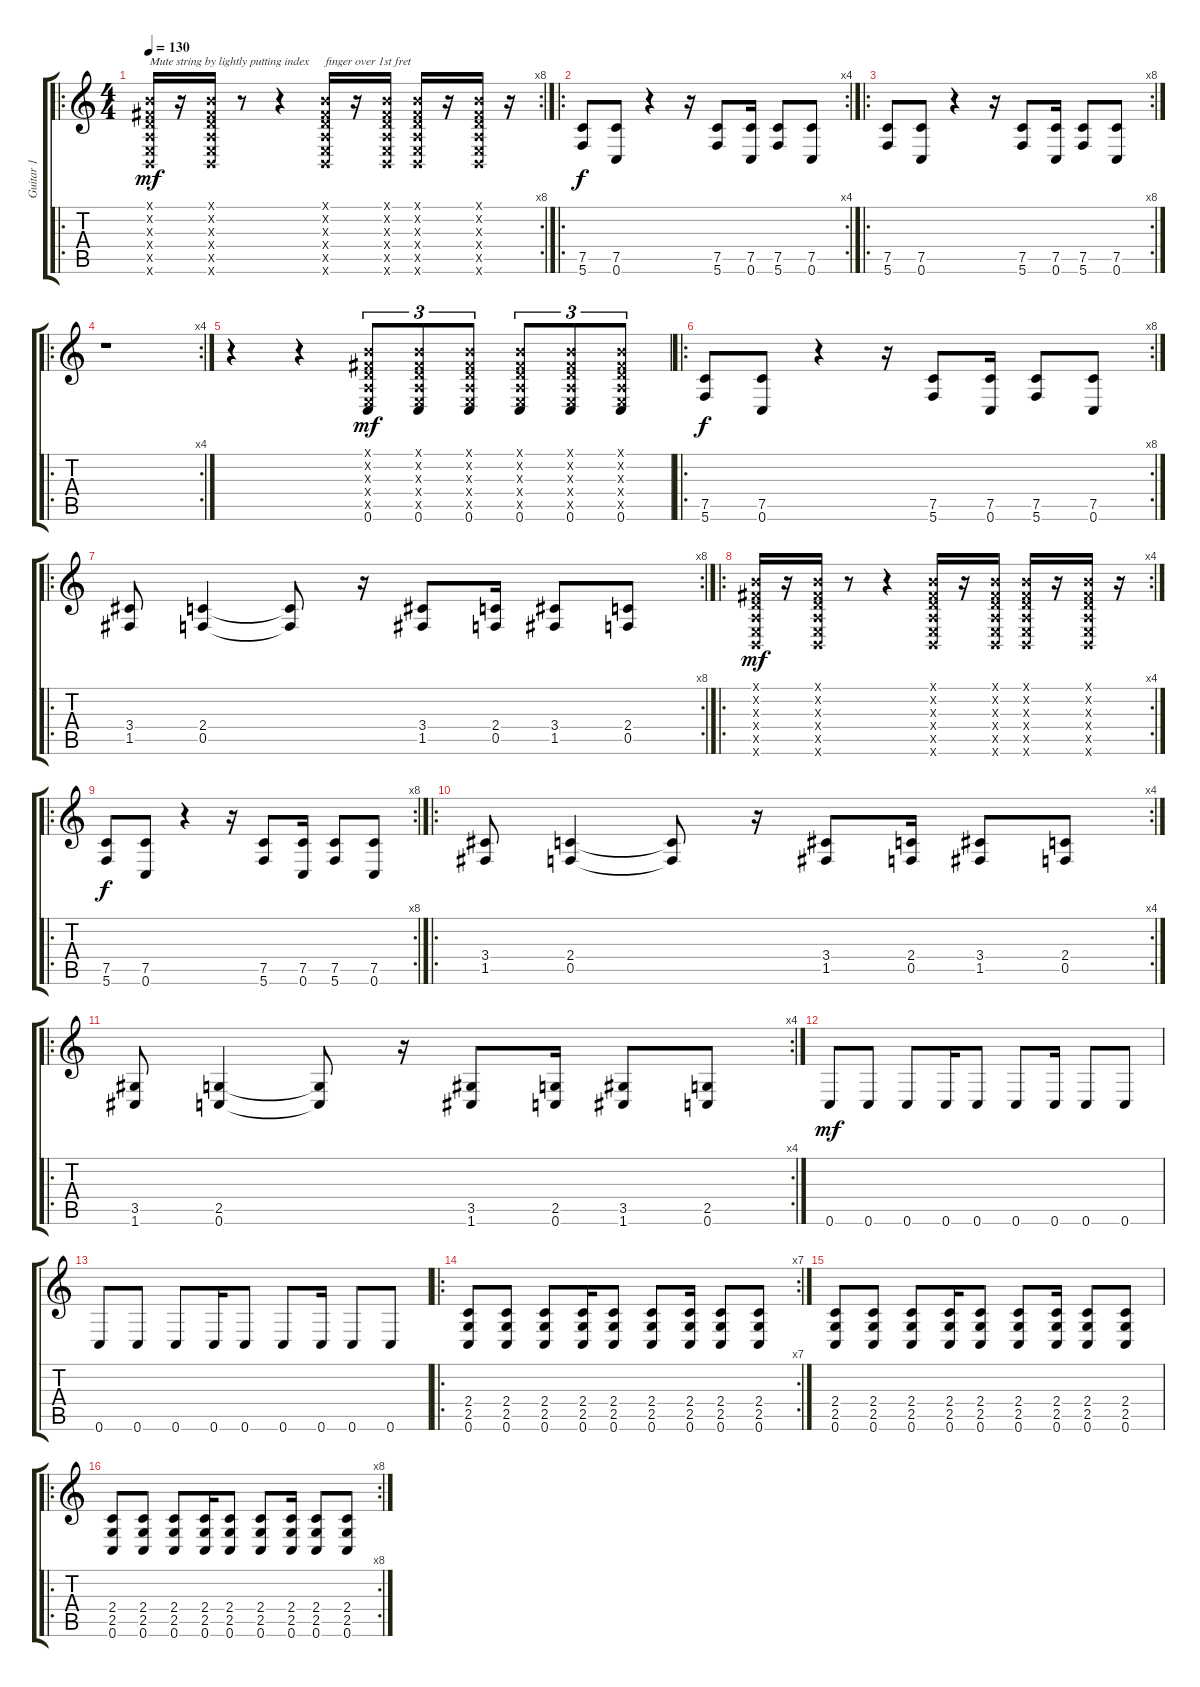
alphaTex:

\track ("Guitar 1" "Guitar 1") {instrument overdrivenguitar}
\staff {score tabs}
\tuning (C4 G3 Eb3 Bb2 F2 C2) {hide}
\ro
\rc 8
\ts (4 4)
\tempo 130
\clef g2
\ks c
(-1.1{x} -1.2{x} -1.3{x} -1.4{x} -1.5{x} -1.6{x}).16{txt "Mute string by lightly putting index" dy mf volume 16 instrument overdrivenguitar} r.16 (-1.1{x} -1.2{x} -1.3{x} -1.4{x} -1.5{x} -1.6{x}).16 r.8 r.4{txt "               finger over 1st fret"} (-1.1{x} -1.2{x} -1.3{x} -1.4{x} -1.5{x} -1.6{x}).16 r.16 (-1.1{x} -1.2{x} -1.3{x} -1.4{x} -1.5{x} -1.6{x}).16 (-1.1{x} -1.2{x} -1.3{x} -1.4{x} -1.5{x} -1.6{x}).16 r.16 (-1.1{x} -1.2{x} -1.3{x} -1.4{x} -1.5{x} -1.6{x}).16 r.16 |
\ro
\rc 4
(7.5 5.6).8{dy f volume 13} (7.5 0.6).8 r.4 r.16 (7.5 5.6).8 (7.5 0.6).16 (7.5 5.6).8 (7.5 0.6).8 |
\ro
\rc 8
(7.5 5.6).8 (7.5 0.6).8 r.4 r.16 (7.5 5.6).8 (7.5 0.6).16 (7.5 5.6).8 (7.5 0.6).8 |
\ro
\rc 4
r.1 |
r.4{volume 16} r.4 (-1.1{x} -1.2{x} -1.3{x} -1.4{x} -1.5{x} 0.6).8{tu (3 2) dy mf} (-1.1{x} -1.2{x} -1.3{x} -1.4{x} -1.5{x} 0.6).8{tu (3 2)} (-1.1{x} -1.2{x} -1.3{x} -1.4{x} -1.5{x} 0.6).8{tu (3 2)} (-1.1{x} -1.2{x} -1.3{x} -1.4{x} -1.5{x} 0.6).8{tu (3 2)} (-1.1{x} -1.2{x} -1.3{x} -1.4{x} -1.5{x} 0.6).8{tu (3 2)} (-1.1{x} -1.2{x} -1.3{x} -1.4{x} -1.5{x} 0.6).8{tu (3 2)} |
\ro
\rc 8
(7.5 5.6).8{dy f volume 13} (7.5 0.6).8 r.4 r.16 (7.5 5.6).8 (7.5 0.6).16 (7.5 5.6).8 (7.5 0.6).8 |
\ro
\rc 8
(3.4 1.5).8 (2.4 0.5).4 (2.4{t} 0.5{t}).8 r.16 (3.4 1.5).8 (2.4 0.5).16 (3.4 1.5).8 (2.4 0.5).8 |
\ro
\rc 4
(-1.1{x} -1.2{x} -1.3{x} -1.4{x} -1.5{x} -1.6{x}).16{dy mf volume 16} r.16 (-1.1{x} -1.2{x} -1.3{x} -1.4{x} -1.5{x} -1.6{x}).16 r.8 r.4 (-1.1{x} -1.2{x} -1.3{x} -1.4{x} -1.5{x} -1.6{x}).16 r.16 (-1.1{x} -1.2{x} -1.3{x} -1.4{x} -1.5{x} -1.6{x}).16 (-1.1{x} -1.2{x} -1.3{x} -1.4{x} -1.5{x} -1.6{x}).16 r.16 (-1.1{x} -1.2{x} -1.3{x} -1.4{x} -1.5{x} -1.6{x}).16 r.16 |
\ro
\rc 8
(7.5 5.6).8{dy f volume 13} (7.5 0.6).8 r.4 r.16 (7.5 5.6).8 (7.5 0.6).16 (7.5 5.6).8 (7.5 0.6).8 |
\ro
\rc 4
(3.4 1.5).8 (2.4 0.5).4 (2.4{t} 0.5{t}).8 r.16 (3.4 1.5).8 (2.4 0.5).16 (3.4 1.5).8 (2.4 0.5).8 |
\ro
\rc 4
(3.5 1.6).8 (2.5 0.6).4 (2.5{t} 0.6{t}).8 r.16 (3.5 1.6).8 (2.5 0.6).16 (3.5 1.6).8 (2.5 0.6).8 |
0.6.8{dy mf} 0.6.8 0.6.8 0.6.16 0.6.8 0.6.8 0.6.16 0.6.8 0.6.8 |
0.6.8 0.6.8 0.6.8 0.6.16 0.6.8 0.6.8 0.6.16 0.6.8 0.6.8 |
\ro
\rc 7
(2.4 2.5 0.6).8 (2.4 2.5 0.6).8 (2.4 2.5 0.6).8 (2.4 2.5 0.6).16 (2.4 2.5 0.6).8 (2.4 2.5 0.6).8 (2.4 2.5 0.6).16 (2.4 2.5 0.6).8 (2.4 2.5 0.6).8 |
(2.4 2.5 0.6).8 (2.4 2.5 0.6).8 (2.4 2.5 0.6).8 (2.4 2.5 0.6).16 (2.4 2.5 0.6).8 (2.4 2.5 0.6).8 (2.4 2.5 0.6).16 (2.4 2.5 0.6).8 (2.4 2.5 0.6).8 |
\ro
\rc 8
(2.4 2.5 0.6).8 (2.4 2.5 0.6).8 (2.4 2.5 0.6).8 (2.4 2.5 0.6).16 (2.4 2.5 0.6).8 (2.4 2.5 0.6).8 (2.4 2.5 0.6).16 (2.4 2.5 0.6).8 (2.4 2.5 0.6).8
